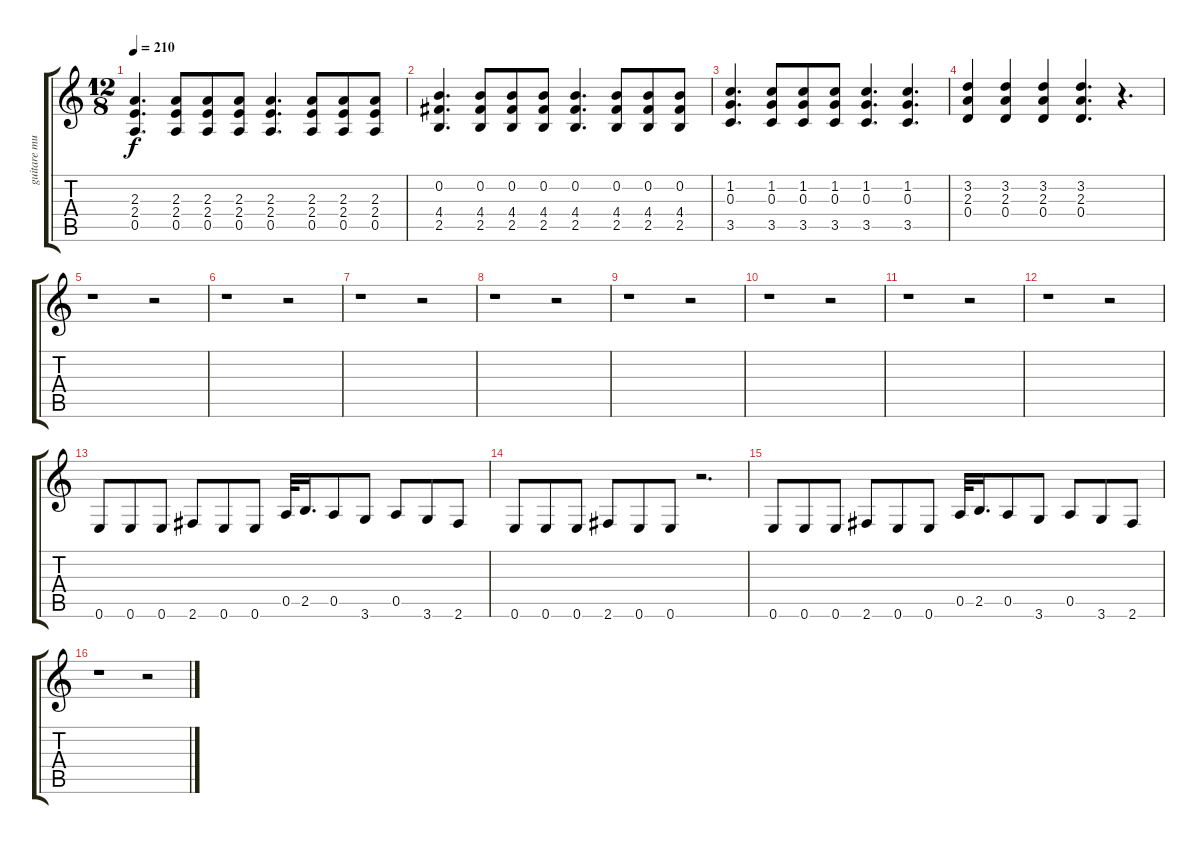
\track ("guitare muted" "guitare mu") {instrument electricguitarmuted}
\staff {score tabs}
\tuning (E4 B3 G3 D3 A2 E2) {hide}
\ts (12 8)
\tempo 210
\clef g2
\ks c
(2.3 2.4 0.5).4{d dy f} (2.3 2.4 0.5).8 (2.3 2.4 0.5).8 (2.3 2.4 0.5).8 (2.3 2.4 0.5).4{d} (2.3 2.4 0.5).8 (2.3 2.4 0.5).8 (2.3 2.4 0.5).8 |
(0.2 4.4 2.5).4{d} (0.2 4.4 2.5).8 (0.2 4.4 2.5).8 (0.2 4.4 2.5).8 (0.2 4.4 2.5).4{d} (0.2 4.4 2.5).8 (0.2 4.4 2.5).8 (0.2 4.4 2.5).8 |
(1.2 0.3 3.5).4{d} (1.2 0.3 3.5).8 (1.2 0.3 3.5).8 (1.2 0.3 3.5).8 (1.2 0.3 3.5).4{d} (1.2 0.3 3.5).4{d} |
(3.2 2.3 0.4).4 (3.2 2.3 0.4).4 (3.2 2.3 0.4).4 (3.2 2.3 0.4).4{d} r.4{d} |
r.1 r.2 |
r.1 r.2 |
r.1 r.2 |
r.1 r.2 |
r.1 r.2 |
r.1 r.2 |
r.1 r.2 |
r.1 r.2 |
0.6.8 0.6.8 0.6.8 2.6.8 0.6.8 0.6.8 0.5.32 2.5.16{d} 0.5.8 3.6.8 0.5.8 3.6.8 2.6.8 |
0.6.8 0.6.8 0.6.8 2.6.8 0.6.8 0.6.8 r.2{d} |
0.6.8 0.6.8 0.6.8 2.6.8 0.6.8 0.6.8 0.5.32 2.5.16{d} 0.5.8 3.6.8 0.5.8 3.6.8 2.6.8 |
r.1 r.2
